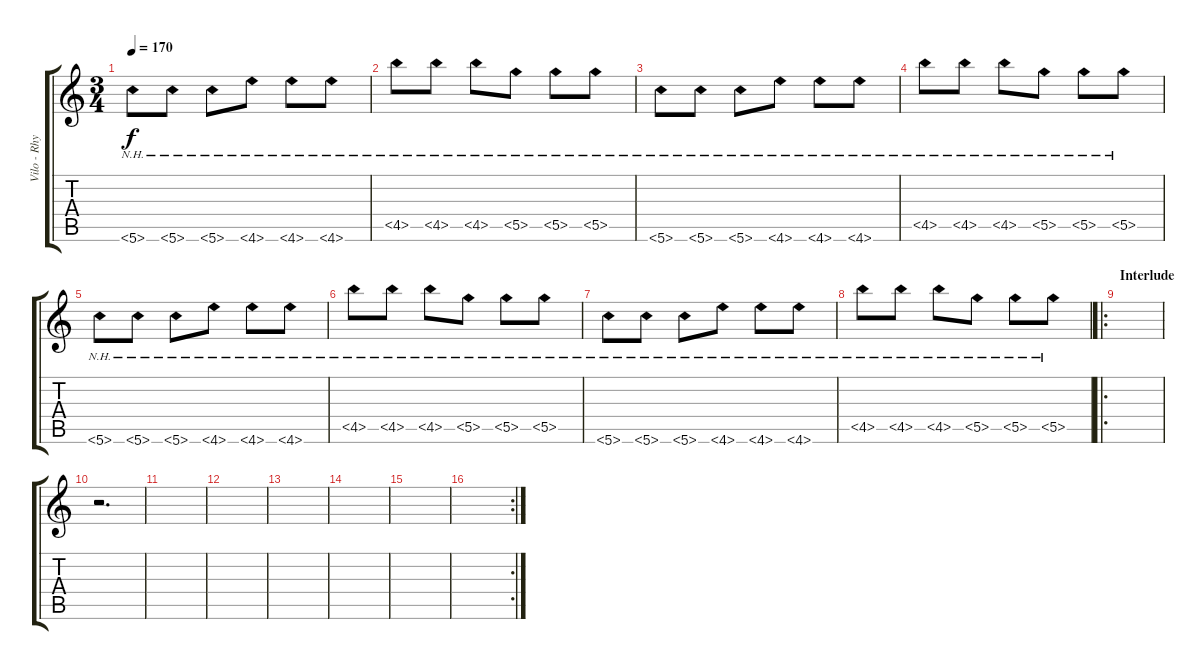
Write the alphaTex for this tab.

\track ("Vilo - Rhythm Guitar" "Vilo - Rhy") {instrument distortionguitar}
\staff {score tabs}
\tuning (D4 A3 F3 C3 G2 C2) {hide}
\ts (3 4)
\tempo 170
\clef g2
\ks c
5.6{nh}.8{dy f} 5.6{nh}.8 5.6{nh}.8 4.6{nh}.8 4.6{nh}.8 4.6{nh}.8 |
4.5{nh}.8 4.5{nh}.8 4.5{nh}.8 5.5{nh}.8 5.5{nh}.8 5.5{nh}.8 |
5.6{nh}.8 5.6{nh}.8 5.6{nh}.8 4.6{nh}.8 4.6{nh}.8 4.6{nh}.8 |
4.5{nh}.8 4.5{nh}.8 4.5{nh}.8 5.5{nh}.8 5.5{nh}.8 5.5{nh}.8 |
5.6{nh}.8 5.6{nh}.8 5.6{nh}.8 4.6{nh}.8 4.6{nh}.8 4.6{nh}.8 |
4.5{nh}.8 4.5{nh}.8 4.5{nh}.8 5.5{nh}.8 5.5{nh}.8 5.5{nh}.8 |
5.6{nh}.8 5.6{nh}.8 5.6{nh}.8 4.6{nh}.8 4.6{nh}.8 4.6{nh}.8 |
4.5{nh}.8 4.5{nh}.8 4.5{nh}.8 5.5{nh}.8 5.5{nh}.8 5.5{nh}.8 |
\ro
\section ("" "Interlude")
|
r.2{d volume 13 instrument distortionguitar} |
|
|
|
|
|
\rc 2
